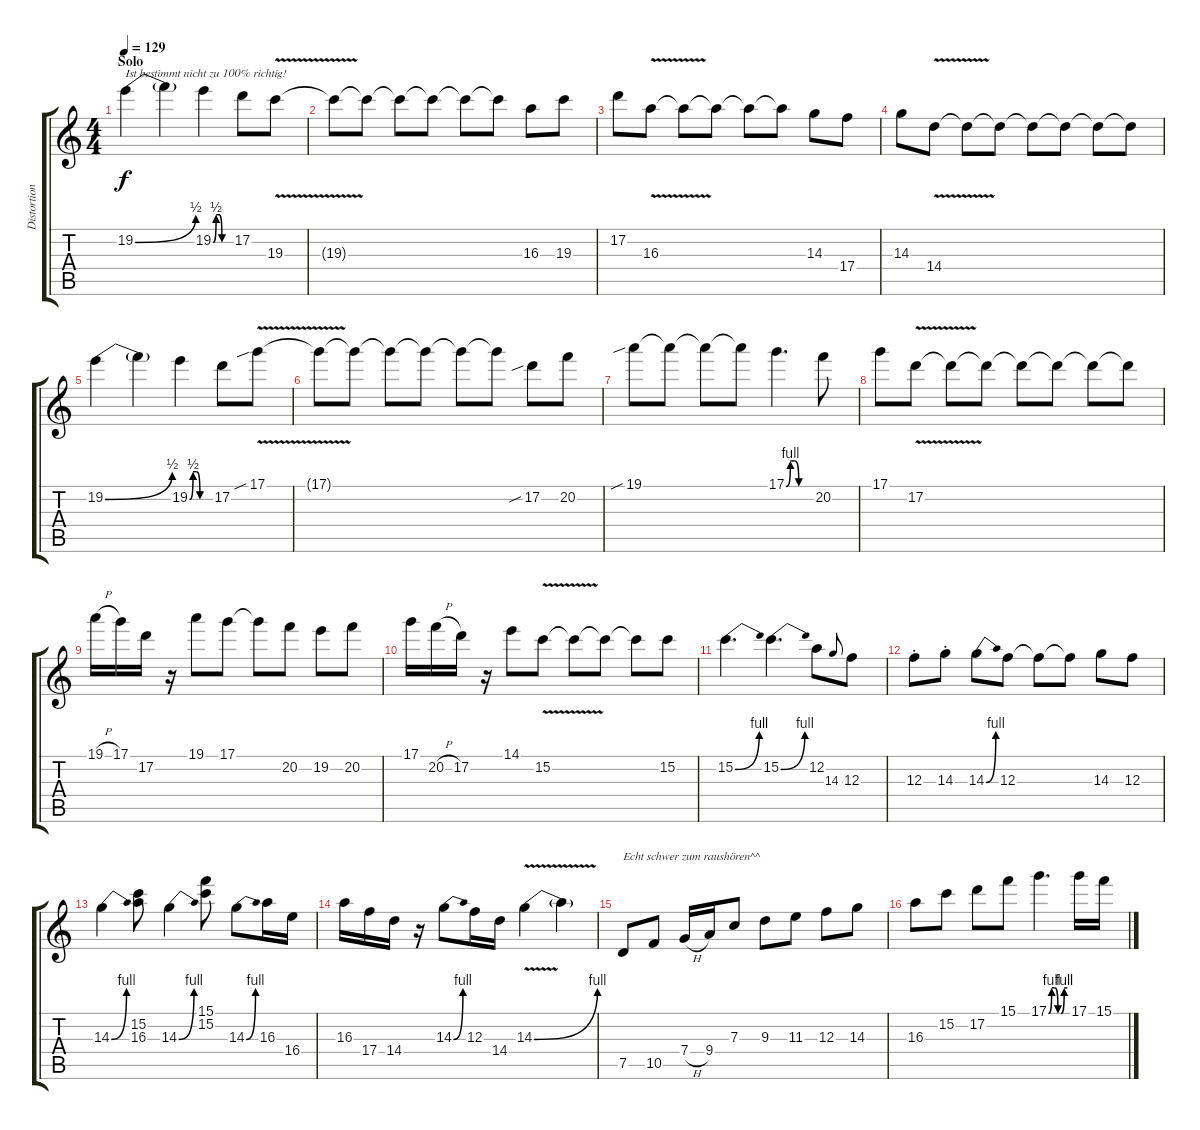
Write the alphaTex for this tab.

\track ("Distortion Lead" "Distortion") {instrument distortionguitar}
\staff {score tabs}
\tuning (D4 A3 F3 C3 G2 D2) {hide}
\ts (4 4)
\section ("" "Solo")
\tempo 129
\clef g2
\ks c
19.2{be (bend 0 0 60 2)}.4{txt "Ist bestimmt nicht zu 100% richtig!" dy f} 19.2{t}.4 19.2{be (custom 0 0 10 2 20 2 30 0 60 0)}.4 17.2.8 19.3{v}.8 |
19.3{t}.8 19.3{t}.8 19.3{t}.8 19.3{t}.8 19.3{t}.8 19.3{t}.8 16.3.8 19.3.8 |
17.2.8 16.3{v}.8 16.3{t}.8 16.3{t}.8 16.3{t}.8 16.3{t}.8 14.3.8 17.4.8 |
14.3.8 14.4{v}.8 14.4{t}.8 14.4{t}.8 14.4{t}.8 14.4{t}.8 14.4{t}.8 14.4{t}.8 |
19.2{be (bend 0 0 60 2)}.4 19.2{t}.4 19.2{be (custom 0 0 10 2 20 2 30 0 60 0)}.4 17.2.8 17.1{v sib}.8 |
17.1{t}.8 17.1{t}.8 17.1{t}.8 17.1{t}.8 17.1{t}.8 17.1{t}.8 17.2{sib}.8 20.2.8 |
19.1{sib}.8 19.1{t}.8 19.1{t}.8 19.1{t}.8 17.1{be (custom 0 0 10 4 20 4 30 0 60 0)}.4{d} 20.2.8 |
17.1.8 17.2{v}.8 17.2{t}.8 17.2{t}.8 17.2{t}.8 17.2{t}.8 17.2{t}.8 17.2{t}.8 |
19.1{h}.16 17.1.16 17.2.16 r.16 19.1.8 17.1.8 17.1{t}.8 20.2.8 19.2.8 20.2.8 |
17.1.16 20.2{h}.16 17.2.16 r.16 14.1.8 15.2{v}.8 15.2{t}.8 15.2{t}.8 15.2{t}.8 15.2.8 |
15.2{be (bend 0 0 60 4)}.4{d} 15.2{be (bend 0 0 60 4)}.4{d} 12.2.8 14.3.8{gr onbeat} 12.3.8 |
12.3{st}.8 14.3{st}.8 14.3{be (bend 0 0 60 4)}.8 12.3.8 12.3{t}.8 12.3{t}.8 14.3.8 12.3.8 |
14.3{be (bend 0 0 60 4)}.4 (15.2 16.3).8 14.3{be (bend 0 0 60 4)}.4 (15.1 15.2).8 14.3{be (bend 0 0 60 4)}.8 16.3.16 16.4.16 |
16.3.16 17.4.16 14.4.16 r.16 14.3{be (bend 0 0 60 4)}.8 12.3.16 14.4.16 14.3{be (bend 0 0 60 4) v}.4 14.3{t}.4 |
7.5.8{txt "Echt schwer zum raushören^^"} 10.5.8 7.4{h}.16 9.4.16 7.3.8 9.3.8 11.3.8 12.3.8 14.3.8 |
16.3.8 15.2.8 17.2.8 15.1.8 17.1{be (custom 0 0 10 4 20 4 30 0 40 0 50 4 60 4)}.4{d} 17.1.16 15.1.16
